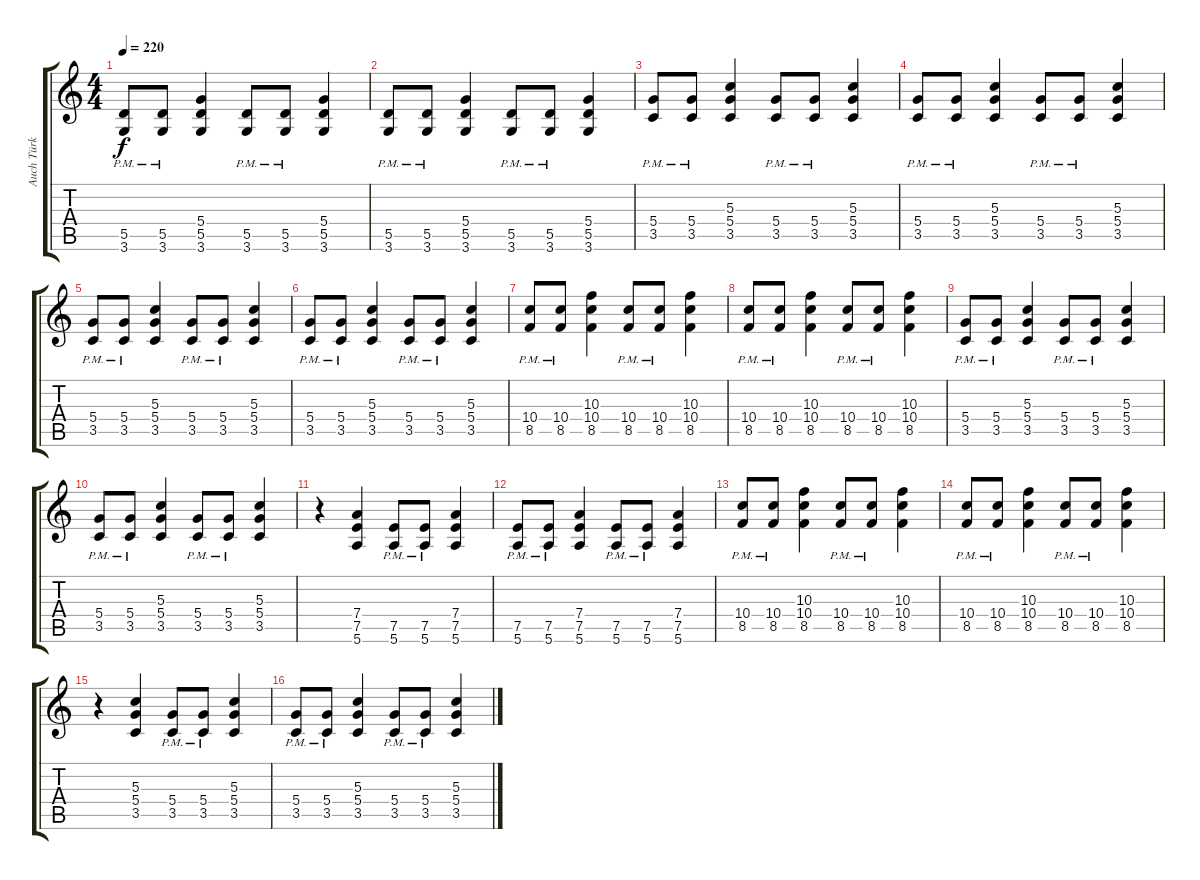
\track ("Auch Türk" "Auch Türk") {instrument distortionguitar}
\staff {score tabs}
\tuning (E4 B3 G3 D3 A2 E2) {hide}
\ts (4 4)
\tempo 220
\clef g2
\ks c
(5.5{pm} 3.6{pm}).8{dy f} (5.5{pm} 3.6{pm}).8 (5.4 5.5 3.6).4 (5.5{pm} 3.6{pm}).8 (5.5{pm} 3.6{pm}).8 (5.4 5.5 3.6).4 |
(5.5{pm} 3.6{pm}).8 (5.5{pm} 3.6{pm}).8 (5.4 5.5 3.6).4 (5.5{pm} 3.6{pm}).8 (5.5{pm} 3.6{pm}).8 (5.4 5.5 3.6).4 |
(5.4{pm} 3.5{pm}).8 (5.4{pm} 3.5{pm}).8 (5.3 5.4 3.5).4 (5.4{pm} 3.5{pm}).8 (5.4{pm} 3.5{pm}).8 (5.3 5.4 3.5).4 |
(5.4{pm} 3.5{pm}).8 (5.4{pm} 3.5{pm}).8 (5.3 5.4 3.5).4 (5.4{pm} 3.5{pm}).8 (5.4{pm} 3.5{pm}).8 (5.3 5.4 3.5).4 |
(5.4{pm} 3.5{pm}).8 (5.4{pm} 3.5{pm}).8 (5.3 5.4 3.5).4 (5.4{pm} 3.5{pm}).8 (5.4{pm} 3.5{pm}).8 (5.3 5.4 3.5).4 |
(5.4{pm} 3.5{pm}).8 (5.4{pm} 3.5{pm}).8 (5.3 5.4 3.5).4 (5.4{pm} 3.5{pm}).8 (5.4{pm} 3.5{pm}).8 (5.3 5.4 3.5).4 |
(10.4{pm} 8.5{pm}).8 (10.4{pm} 8.5{pm}).8 (10.3 10.4 8.5).4 (10.4{pm} 8.5{pm}).8 (10.4{pm} 8.5{pm}).8 (10.3 10.4 8.5).4 |
(10.4{pm} 8.5{pm}).8 (10.4{pm} 8.5{pm}).8 (10.3 10.4 8.5).4 (10.4{pm} 8.5{pm}).8 (10.4{pm} 8.5{pm}).8 (10.3 10.4 8.5).4 |
(5.4{pm} 3.5{pm}).8 (5.4{pm} 3.5{pm}).8 (5.3 5.4 3.5).4 (5.4{pm} 3.5{pm}).8 (5.4{pm} 3.5{pm}).8 (5.3 5.4 3.5).4 |
(5.4{pm} 3.5{pm}).8 (5.4{pm} 3.5{pm}).8 (5.3 5.4 3.5).4 (5.4{pm} 3.5{pm}).8 (5.4{pm} 3.5{pm}).8 (5.3 5.4 3.5).4 |
r.4 (7.4 7.5 5.6).4 (7.5{pm} 5.6{pm}).8 (7.5{pm} 5.6{pm}).8 (7.4 7.5 5.6).4 |
(7.5{pm} 5.6{pm}).8 (7.5{pm} 5.6{pm}).8 (7.4 7.5 5.6).4 (7.5{pm} 5.6{pm}).8 (7.5{pm} 5.6{pm}).8 (7.4 7.5 5.6).4 |
(10.4{pm} 8.5{pm}).8 (10.4{pm} 8.5{pm}).8 (10.3 10.4 8.5).4 (10.4{pm} 8.5{pm}).8 (10.4{pm} 8.5{pm}).8 (10.3 10.4 8.5).4 |
(10.4{pm} 8.5{pm}).8 (10.4{pm} 8.5{pm}).8 (10.3 10.4 8.5).4 (10.4{pm} 8.5{pm}).8 (10.4{pm} 8.5{pm}).8 (10.3 10.4 8.5).4 |
r.4 (5.3 5.4 3.5).4 (5.4{pm} 3.5{pm}).8 (5.4{pm} 3.5{pm}).8 (5.3 5.4 3.5).4 |
(5.4{pm} 3.5{pm}).8 (5.4{pm} 3.5{pm}).8 (5.3 5.4 3.5).4 (5.4{pm} 3.5{pm}).8 (5.4{pm} 3.5{pm}).8 (5.3 5.4 3.5).4
